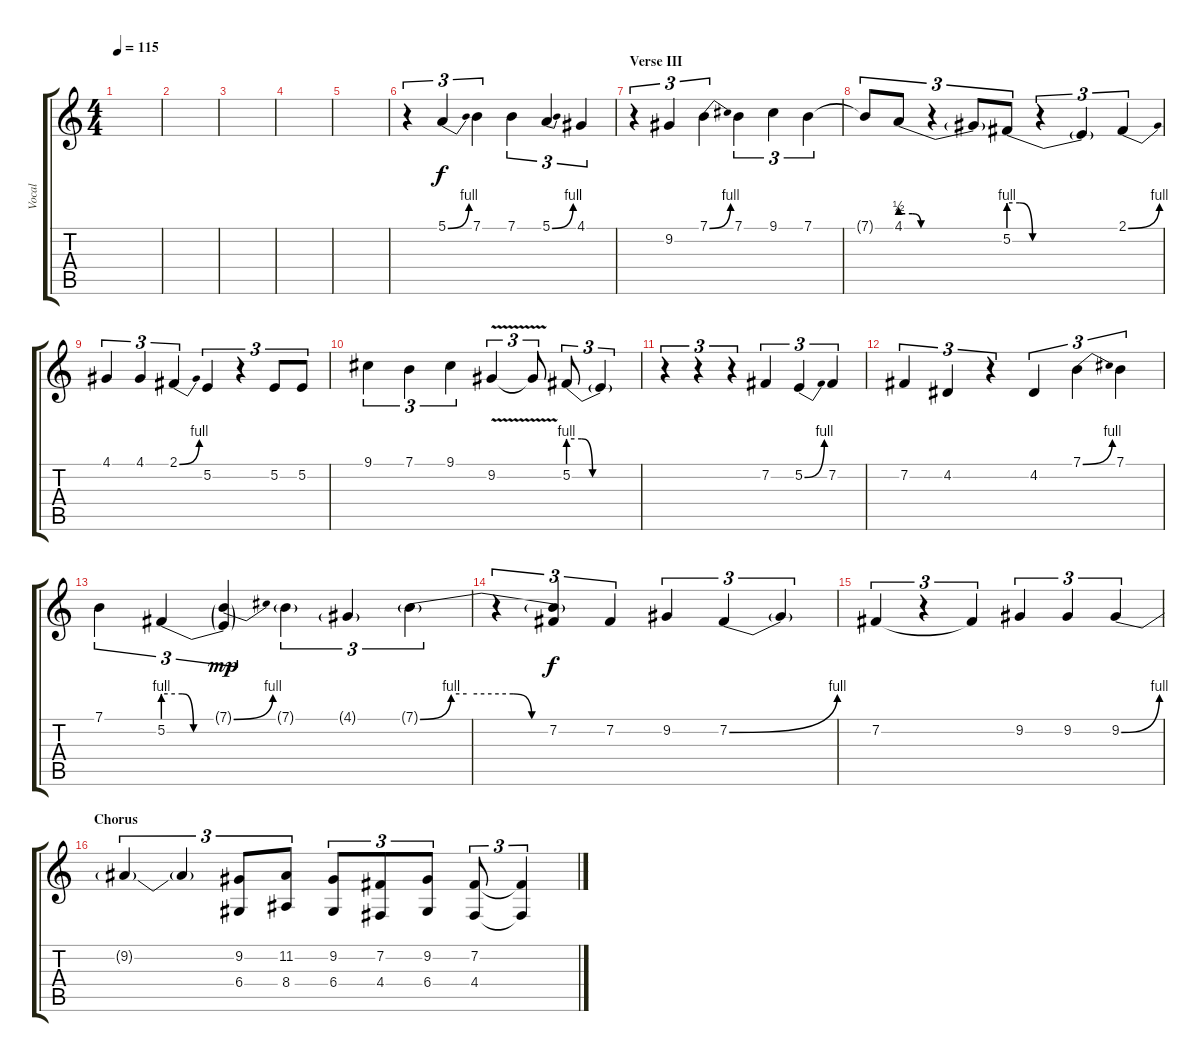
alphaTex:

\track ("Vocal" "Vocal") {instrument lead1square}
\staff {score tabs}
\tuning (E4 B3 G3 D3 A2 E2) {hide}
\ts (4 4)
\tempo 115
\clef g2
\ks c
|
|
|
|
|
r.4{tu (3 2)} 5.1{be (bend 0 0 60 4)}.4{tu (3 2)} 7.1.4{tu (3 2)} 7.1.4{tu (3 2)} 5.1{be (bend 0 0 60 4)}.4{tu (3 2)} 4.1.4{tu (3 2)} |
\section ("" "Verse III")
r.4{tu (3 2)} 9.2.4{tu (3 2)} 7.1{be (bend 0 0 60 4)}.4{tu (3 2)} 7.1.4{tu (3 2)} 9.1.4{tu (3 2)} 7.1.4{tu (3 2)} |
7.1{t}.8{tu (3 2)} 4.1{be (custom 0 2 7 2 12 0 20 0 40 0 60 0)}.8{tu (3 2)} r.4{tu (3 2)} 4.1{t}.8{tu (3 2)} 5.2{be (custom 0 4 6 4 13 0 20 0 40 0 60 0)}.8{tu (3 2)} r.4{tu (3 2)} 5.2{t}.4{tu (3 2)} 2.1{be (bend 0 0 60 4)}.4{tu (3 2)} |
4.1.4{tu (3 2)} 4.1.4{tu (3 2)} 2.1{be (bend 0 0 60 4)}.4{tu (3 2)} 5.2.4{tu (3 2)} r.4{tu (3 2)} 5.2.8{tu (3 2)} 5.2.8{tu (3 2)} |
9.1.4{tu (3 2)} 7.1.4{tu (3 2)} 9.1.4{tu (3 2)} 9.2{v}.4{tu (3 2)} 9.2{t}.8{tu (3 2)} 5.2{be (custom 0 4 11 4 20 0 40 0 60 0)}.8{tu (3 2)} 5.2{t}.4{tu (3 2)} |
r.4{tu (3 2)} r.4{tu (3 2)} r.4{tu (3 2)} 7.2.4{tu (3 2)} 5.2{be (bend 0 0 60 4)}.4{tu (3 2)} 7.2.4{tu (3 2)} |
7.2.4{tu (3 2)} 4.2.4{tu (3 2)} r.4{tu (3 2)} 4.2.4{tu (3 2)} 7.1{be (bend 0 0 60 4)}.4{tu (3 2)} 7.1.4{tu (3 2)} |
7.1.4{tu (3 2)} 5.2{be (custom 0 4 10 4 16 0 40 0 60 0)}.4{tu (3 2)} (7.1{be (bend 0 0 60 4) g} 5.2{t}).4{tu (3 2) dy mp} 7.1{g}.4{tu (3 2)} 4.1{g}.4{tu (3 2)} 7.1{be (custom 0 0 10 4 15 4 30 4 36 0 39 0 45 0 60 0) g}.4{tu (3 2)} |
r.4{tu (3 2)} (7.1{t} 7.2).4{tu (3 2) dy f} 7.2.4{tu (3 2)} 9.2.4{tu (3 2)} 7.2{be (bend 0 0 60 4)}.4{tu (3 2)} 7.2{t}.4{tu (3 2)} |
7.2.4{tu (3 2)} r.4{tu (3 2)} 7.2{t}.4{tu (3 2)} 9.2.4{tu (3 2)} 9.2.4{tu (3 2)} 9.2{be (bend 0 0 60 4)}.4{tu (3 2)} |
\section ("" "Chorus")
9.2{t}.4{tu (3 2)} 9.2{t}.4{tu (3 2)} (9.2 6.4).8{tu (3 2)} (11.2 8.4).8{tu (3 2)} (9.2 6.4).8{tu (3 2)} (7.2 4.4).8{tu (3 2)} (9.2 6.4).8{tu (3 2)} (7.2 4.4).8{tu (3 2)} (7.2{t} 4.4{t}).4{tu (3 2)}
